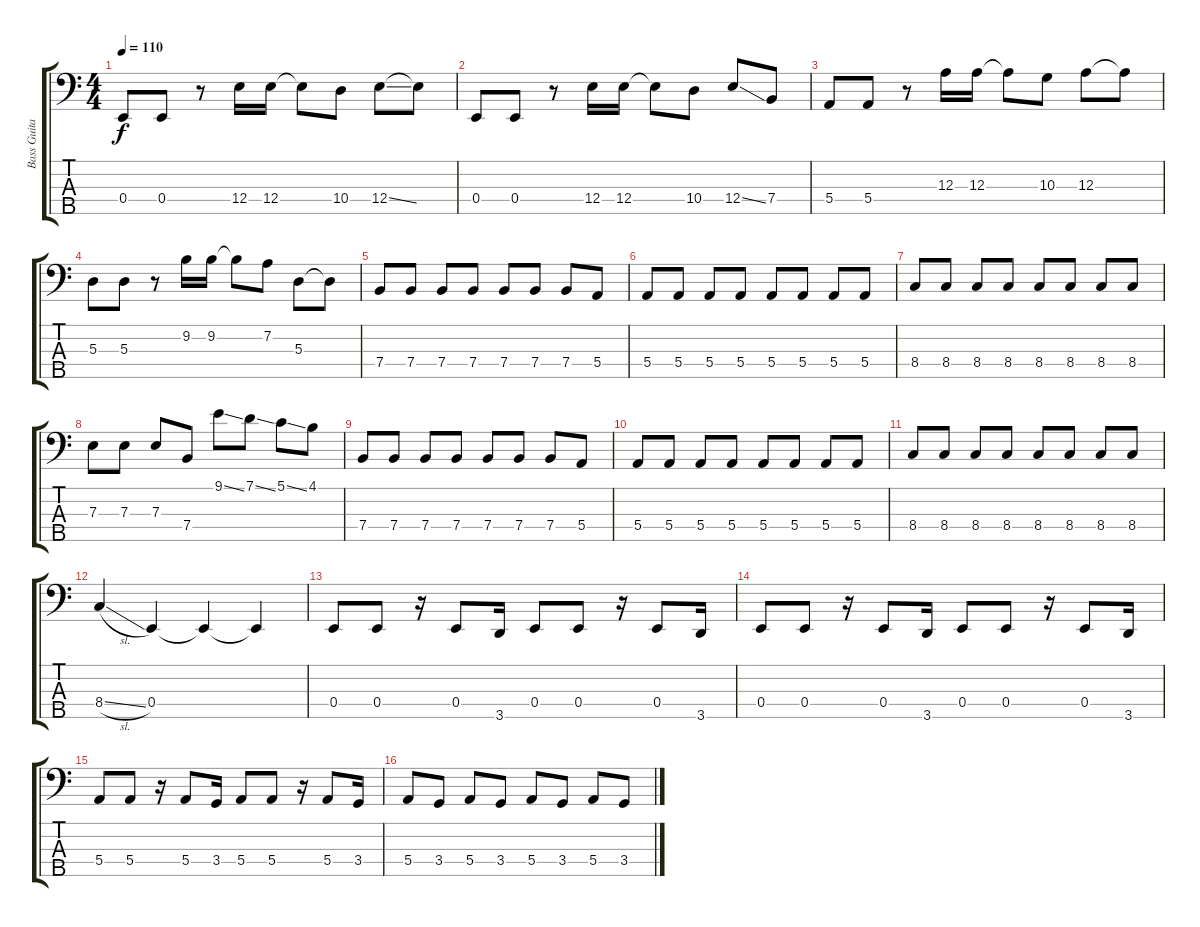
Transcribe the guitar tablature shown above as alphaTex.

\track ("Bass Guitar" "Bass Guita") {instrument electricbassfinger}
\staff {score tabs}
\tuning (G2 D2 A1 E1 B0) {hide}
\ts (4 4)
\tempo 110
\clef f4
\ks c
0.4.8{dy f} 0.4.8 r.8 12.4.16 12.4.16 12.4{t}.8 10.4.8 12.4{ss}.8 12.4{t}.8 |
0.4.8 0.4.8 r.8 12.4.16 12.4.16 12.4{t}.8 10.4.8 12.4{ss}.8 7.4.8 |
5.4.8 5.4.8 r.8 12.3.16 12.3.16 12.3{t}.8 10.3.8 12.3.8 12.3{t}.8 |
5.3.8 5.3.8 r.8 9.2.16 9.2.16 9.2{t}.8 7.2.8 5.3.8 5.3{t}.8 |
7.4.8 7.4.8 7.4.8 7.4.8 7.4.8 7.4.8 7.4.8 5.4.8 |
5.4.8 5.4.8 5.4.8 5.4.8 5.4.8 5.4.8 5.4.8 5.4.8 |
8.4.8 8.4.8 8.4.8 8.4.8 8.4.8 8.4.8 8.4.8 8.4.8 |
7.3.8 7.3.8 7.3.8 7.4.8 9.1{ss}.8 7.1{ss}.8 5.1{ss}.8 4.1.8 |
7.4.8 7.4.8 7.4.8 7.4.8 7.4.8 7.4.8 7.4.8 5.4.8 |
5.4.8 5.4.8 5.4.8 5.4.8 5.4.8 5.4.8 5.4.8 5.4.8 |
8.4.8 8.4.8 8.4.8 8.4.8 8.4.8 8.4.8 8.4.8 8.4.8 |
8.4{sl}.4 0.4.4 0.4{t}.4 0.4{t}.4 |
0.4.8 0.4.8 r.16 0.4.8 3.5.16 0.4.8 0.4.8 r.16 0.4.8 3.5.16 |
0.4.8 0.4.8 r.16 0.4.8 3.5.16 0.4.8 0.4.8 r.16 0.4.8 3.5.16 |
5.4.8 5.4.8 r.16 5.4.8 3.4.16 5.4.8 5.4.8 r.16 5.4.8 3.4.16 |
5.4.8 3.4.8 5.4.8 3.4.8 5.4.8 3.4.8 5.4.8 3.4.8
